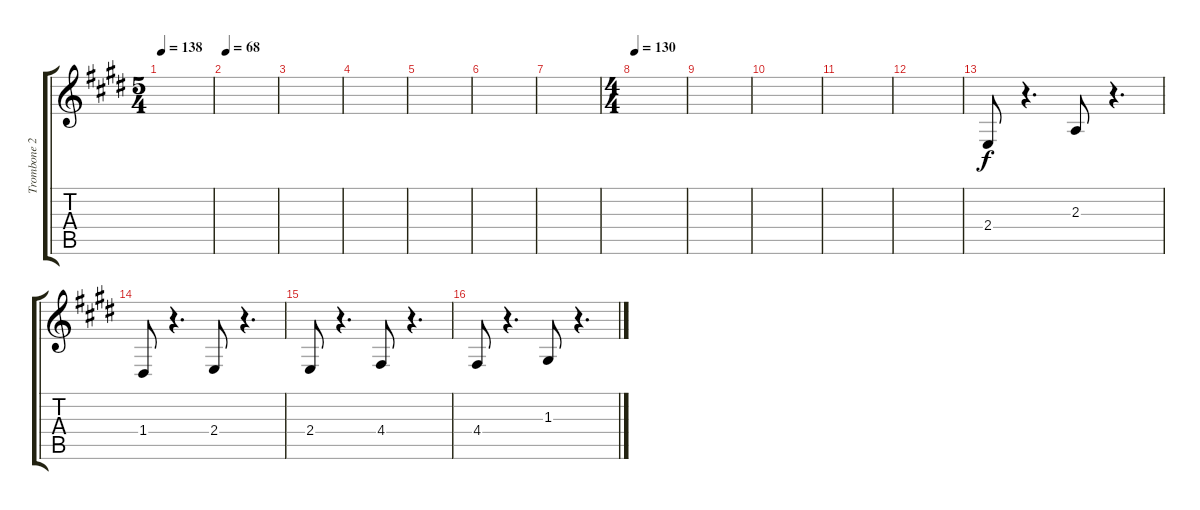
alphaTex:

\track ("Trombone 2" "Trombone 2") {instrument trombone}
\staff {score tabs}
\tuning (E4 B3 G3 D3 A2 E2) {hide}
\ts (5 4)
\tempo 138
\clef g2
\ks e
|
\tempo 68
|
|
|
|
|
|
\ts (4 4)
\section ("" "")
\tempo 68
\tempo 130
|
|
|
|
|
2.4.8 r.4{d} 2.3.8 r.4{d} |
1.4.8 r.4{d} 2.4.8 r.4{d} |
2.4.8 r.4{d} 4.4.8 r.4{d} |
4.4.8 r.4{d} 1.3.8 r.4{d}
